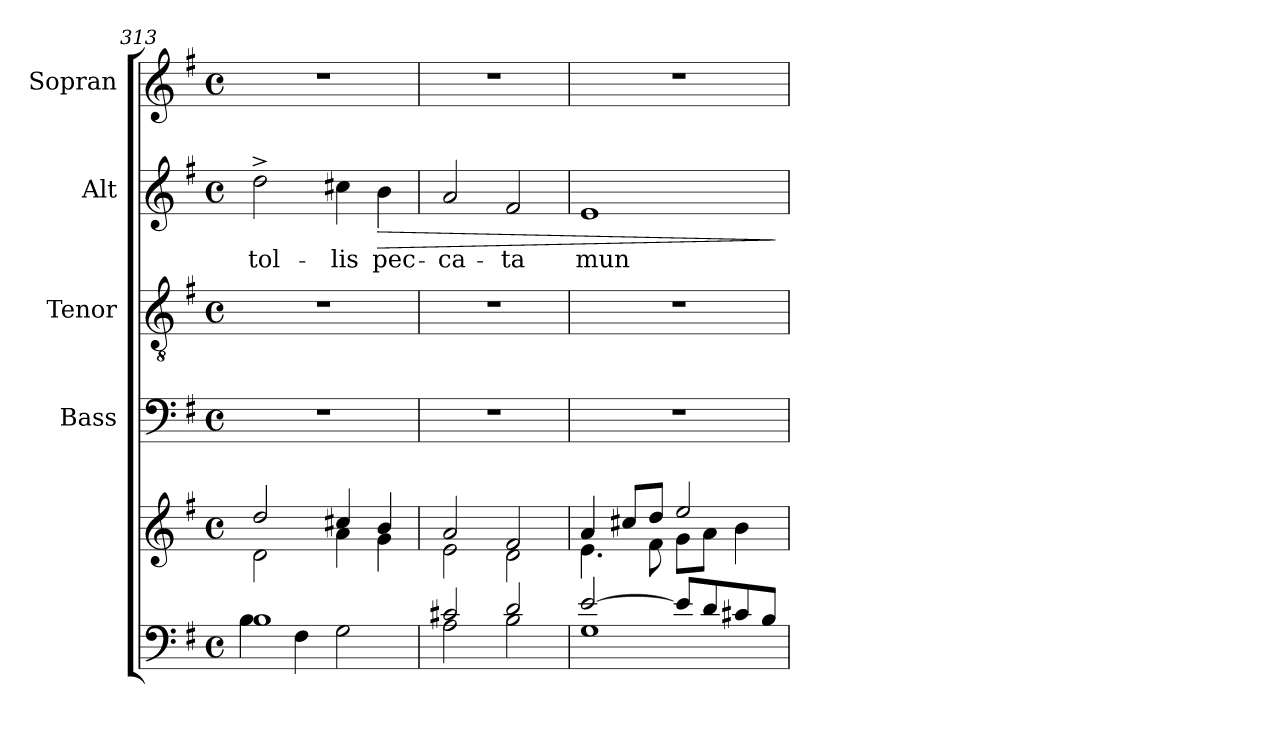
**kern	**kern	**kern	**kern	**kern	**text	**dynam	**kern
*part5	*part5	*part4	*part3	*part2	*part2	*part2	*part1
*staff6	*staff5	*staff4	*staff3	*staff2	*staff2	*staff2	*staff1
*	*	*I"Bass	*I"Tenor	*I"Alt	*	*	*I"Sopran
*	*	*I'B.	*I'T.	*I'A.	*	*	*I'S.
*clefF4	*clefG2	*clefF4	*clefGv2	*clefG2	*	*	*clefG2
*k[f#]	*k[f#]	*k[f#]	*k[f#]	*k[f#]	*	*	*k[f#]
*G:	*G:	*G:	*G:	*G:	*	*	*G:
*M4/4	*M4/4	*M4/4	*M4/4	*M4/4	*	*	*M4/4
*met(c)	*met(c)	*met(c)	*met(c)	*met(c)	*	*	*met(c)
=313	=313	=313	=313	=313	=313	=313	=313
*^	*^	*	*	*	*	*	*
!	!	!	!	!	!	!	!LO:LY:b	!	!
1B	4B\	2dd/	2d\	1r	1r	2dd^>\	tol-	.	1r
.	4F#\	.	.	.	.	.	.	.	.
!	!	!	!	!	!	!	!LO:LY:b	!	!
.	2G\	4cc#X/	4a\	.	.	4cc#X\	-lis	.	.
!	!	!	!	!	!	!	!LO:LY:b	!LO:HP:b	!
.	.	4b/	4g\	.	.	4b\	pec-	>	.
=314	=314	=314	=314	=314	=314	=314	=314	=314	=314
!	!	!	!	!	!	!	!LO:LY:b	!	!
2c#X/	2A\	2a/	2e\	1r	1r	2a/	-ca-	.	1r
!	!	!	!	!	!	!	!LO:LY:b	!	!
2d/	2B\	2f#/	2d\	.	.	2f#/	-ta	.	.
=315	=315	=315	=315	=315	=315	=315	=315	=315	=315
!	!	!	!	!	!	!	!LO:LY:b	!	!
[>2e/	1G	4a/	4.e\	1r	1r	1e	mun-	.	1r
.	.	8cc#X/L	.	.	.	.	.	.	.
.	.	8dd/J	8f#\	.	.	.	.	.	.
8e/L]	.	2ee/	8g\L	.	.	.	.	.	.
8d/	.	.	8a\J	.	.	.	.	.	.
8c#X/	.	.	4b\	.	.	.	.	.	.
8B/J	.	.	.	.	.	.	.	.	.
*v	*v	*	*	*	*	*	*	*	*
*	*v	*v	*	*	*	*	*	*
.	.	.	.	.	.	]	.
=	=	=	=	=	=	=	=
*-	*-	*-	*-	*-	*-	*-	*-
